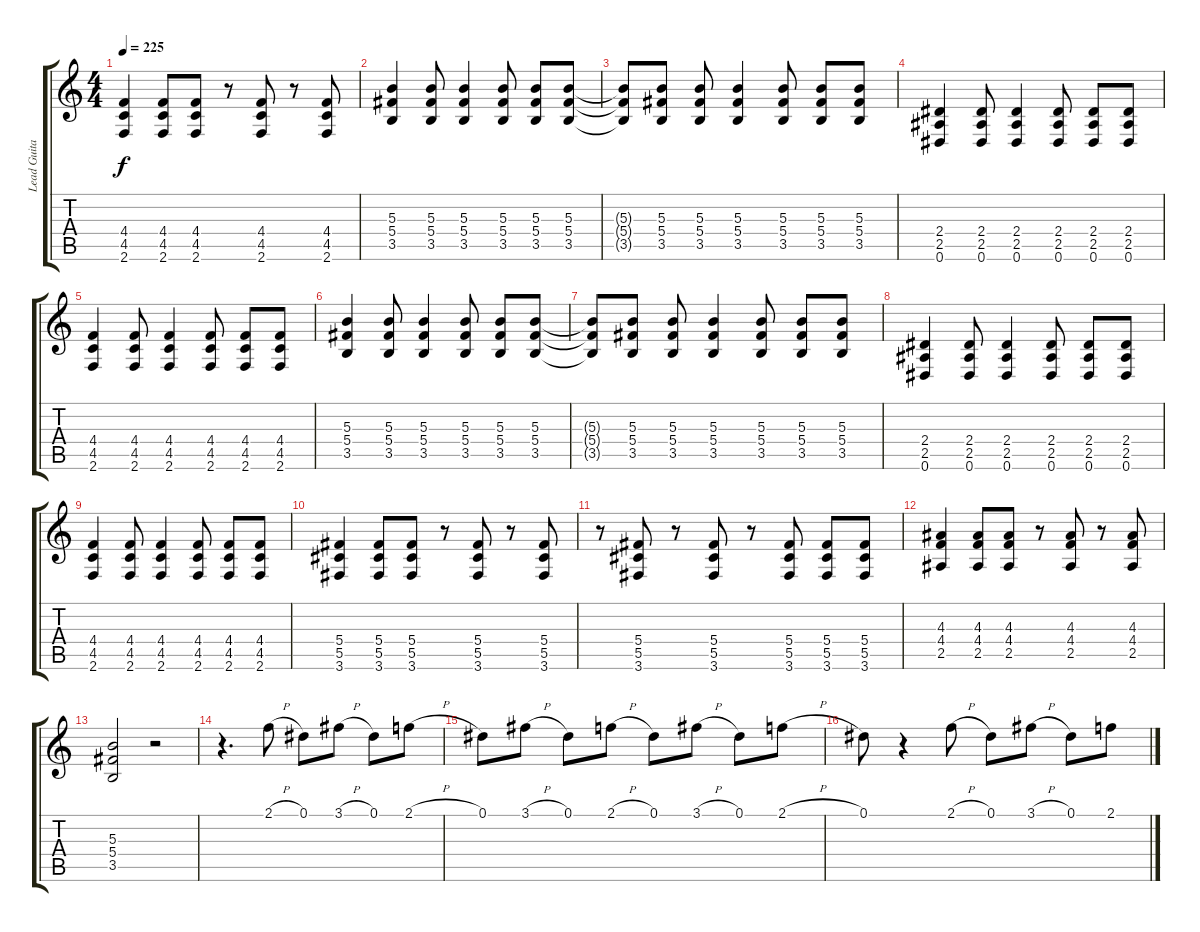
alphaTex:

\track ("Lead Guitar" "Lead Guita") {instrument distortionguitar}
\staff {score tabs}
\tuning (Eb4 Bb3 Gb3 Db3 Ab2 Eb2) {hide}
\ts (4 4)
\tempo 225
\clef g2
\ks c
(4.4 4.5 2.6).4{dy f} (4.4 4.5 2.6).8 (4.4 4.5 2.6).8 r.8 (4.4 4.5 2.6).8 r.8 (4.4 4.5 2.6).8 |
(5.3 5.4 3.5).4 (5.3 5.4 3.5).8 (5.3 5.4 3.5).4 (5.3 5.4 3.5).8 (5.3 5.4 3.5).8 (5.3 5.4 3.5).8 |
(5.3{t} 5.4{t} 3.5{t}).8 (5.3 5.4 3.5).8 (5.3 5.4 3.5).8 (5.3 5.4 3.5).4 (5.3 5.4 3.5).8 (5.3 5.4 3.5).8 (5.3 5.4 3.5).8 |
(2.4 2.5 0.6).4 (2.4 2.5 0.6).8 (2.4 2.5 0.6).4 (2.4 2.5 0.6).8 (2.4 2.5 0.6).8 (2.4 2.5 0.6).8 |
(4.4 4.5 2.6).4 (4.4 4.5 2.6).8 (4.4 4.5 2.6).4 (4.4 4.5 2.6).8 (4.4 4.5 2.6).8 (4.4 4.5 2.6).8 |
(5.3 5.4 3.5).4 (5.3 5.4 3.5).8 (5.3 5.4 3.5).4 (5.3 5.4 3.5).8 (5.3 5.4 3.5).8 (5.3 5.4 3.5).8 |
(5.3{t} 5.4{t} 3.5{t}).8 (5.3 5.4 3.5).8 (5.3 5.4 3.5).8 (5.3 5.4 3.5).4 (5.3 5.4 3.5).8 (5.3 5.4 3.5).8 (5.3 5.4 3.5).8 |
(2.4 2.5 0.6).4 (2.4 2.5 0.6).8 (2.4 2.5 0.6).4 (2.4 2.5 0.6).8 (2.4 2.5 0.6).8 (2.4 2.5 0.6).8 |
(4.4 4.5 2.6).4 (4.4 4.5 2.6).8 (4.4 4.5 2.6).4 (4.4 4.5 2.6).8 (4.4 4.5 2.6).8 (4.4 4.5 2.6).8 |
(5.4 5.5 3.6).4 (5.4 5.5 3.6).8 (5.4 5.5 3.6).8 r.8 (5.4 5.5 3.6).8 r.8 (5.4 5.5 3.6).8 |
r.8 (5.4 5.5 3.6).8 r.8 (5.4 5.5 3.6).8 r.8 (5.4 5.5 3.6).8 (5.4 5.5 3.6).8 (5.4 5.5 3.6).8 |
(4.3 4.4 2.5).4 (4.3 4.4 2.5).8 (4.3 4.4 2.5).8 r.8 (4.3 4.4 2.5).8 r.8 (4.3 4.4 2.5).8 |
(5.3 5.4 3.5).2 r.2 |
r.4{d} 2.1{h}.8 0.1.8 3.1{h}.8 0.1.8 2.1{h}.8 |
0.1.8 3.1{h}.8 0.1.8 2.1{h}.8 0.1.8 3.1{h}.8 0.1.8 2.1{h}.8 |
0.1.8 r.4 2.1{h}.8 0.1.8 3.1{h}.8 0.1.8 2.1{h}.8
